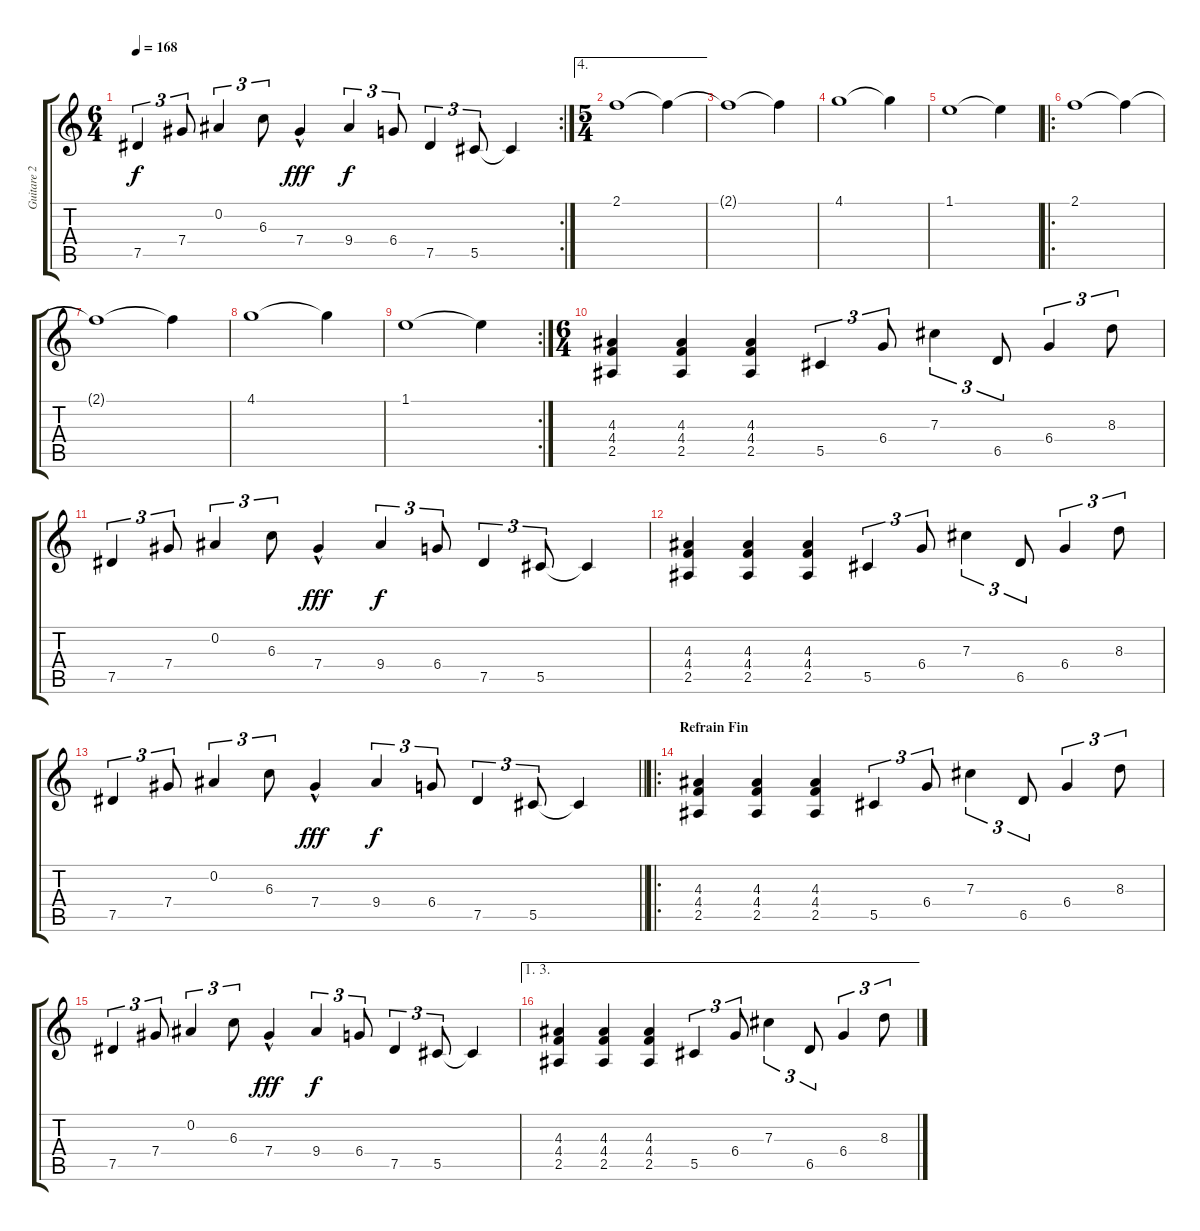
\track ("Guitare 2" "Guitare 2") {instrument overdrivenguitar}
\staff {score tabs}
\tuning (Eb4 Bb3 Gb3 Db3 Ab2 Db2) {hide}
\rc 2
\ts (6 4)
\tempo 168
\clef g2
\ks c
7.5.4{tu (3 2) dy f} 7.4.8{tu (3 2)} 0.2.4{tu (3 2)} 6.3.8{tu (3 2)} 7.4{hac}.4{dy fff} 9.4.4{tu (3 2) dy f} 6.4.8{tu (3 2)} 7.5.4{tu (3 2)} 5.5.8{tu (3 2)} 5.5{t}.4 |
\ae 4
\ts (5 4)
2.1.1 2.1{t}.4 |
2.1{t}.1 2.1{t}.4 |
4.1.1 4.1{t}.4 |
1.1.1 1.1{t}.4 |
\ro
2.1.1 2.1{t}.4 |
2.1{t}.1 2.1{t}.4 |
4.1.1 4.1{t}.4 |
\rc 2
1.1.1 1.1{t}.4 |
\ts (6 4)
(4.3 4.4 2.5).4 (4.3 4.4 2.5).4 (4.3 4.4 2.5).4 5.5.4{tu (3 2)} 6.4.8{tu (3 2)} 7.3.4{tu (3 2)} 6.5.8{tu (3 2)} 6.4.4{tu (3 2)} 8.3.8{tu (3 2)} |
7.5.4{tu (3 2)} 7.4.8{tu (3 2)} 0.2.4{tu (3 2)} 6.3.8{tu (3 2)} 7.4{hac}.4{dy fff} 9.4.4{tu (3 2) dy f} 6.4.8{tu (3 2)} 7.5.4{tu (3 2)} 5.5.8{tu (3 2)} 5.5{t}.4 |
(4.3 4.4 2.5).4 (4.3 4.4 2.5).4 (4.3 4.4 2.5).4 5.5.4{tu (3 2)} 6.4.8{tu (3 2)} 7.3.4{tu (3 2)} 6.5.8{tu (3 2)} 6.4.4{tu (3 2)} 8.3.8{tu (3 2)} |
\barLineRight lightlight
7.5.4{tu (3 2)} 7.4.8{tu (3 2)} 0.2.4{tu (3 2)} 6.3.8{tu (3 2)} 7.4{hac}.4{dy fff} 9.4.4{tu (3 2) dy f} 6.4.8{tu (3 2)} 7.5.4{tu (3 2)} 5.5.8{tu (3 2)} 5.5{t}.4 |
\ro
\section ("" "Refrain Fin")
(4.3 4.4 2.5).4 (4.3 4.4 2.5).4 (4.3 4.4 2.5).4 5.5.4{tu (3 2)} 6.4.8{tu (3 2)} 7.3.4{tu (3 2)} 6.5.8{tu (3 2)} 6.4.4{tu (3 2)} 8.3.8{tu (3 2)} |
7.5.4{tu (3 2)} 7.4.8{tu (3 2)} 0.2.4{tu (3 2)} 6.3.8{tu (3 2)} 7.4{hac}.4{dy fff} 9.4.4{tu (3 2) dy f} 6.4.8{tu (3 2)} 7.5.4{tu (3 2)} 5.5.8{tu (3 2)} 5.5{t}.4 |
\ae (1 3)
(4.3 4.4 2.5).4 (4.3 4.4 2.5).4 (4.3 4.4 2.5).4 5.5.4{tu (3 2)} 6.4.8{tu (3 2)} 7.3.4{tu (3 2)} 6.5.8{tu (3 2)} 6.4.4{tu (3 2)} 8.3.8{tu (3 2)}
